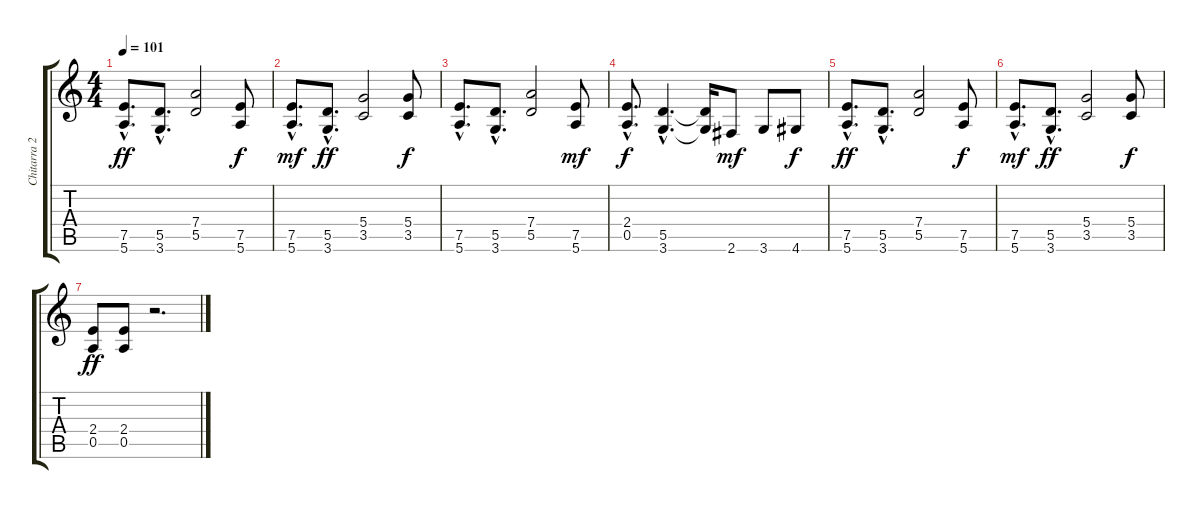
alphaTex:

\track ("Chitarra 2" "Chitarra 2") {instrument distortionguitar}
\staff {score tabs}
\tuning (E4 B3 G3 D3 A2 E2) {hide}
\ts (4 4)
\tempo 101
\clef g2
\ks c
(7.5{hac} 5.6{hac}).8{d dy ff} (5.5{hac} 3.6{hac}).8{d} (7.4 5.5).2 (7.5 5.6).8{dy f} |
(7.5{hac} 5.6{hac}).8{d dy mf} (5.5{hac} 3.6{hac}).8{d dy ff} (5.4 3.5).2 (5.4 3.5).8{dy f} |
(7.5{hac} 5.6{hac}).8{d} (5.5{hac} 3.6{hac}).8{d} (7.4 5.5).2 (7.5 5.6).8{dy mf} |
(2.4{hac} 0.5{hac}).8{d dy f} (5.5{hac} 3.6{hac}).4{d} (5.5{t} 3.6{t}).16 2.6.8{dy mf} 3.6.8 4.6.8{dy f} |
(7.5{hac} 5.6{hac}).8{d dy ff} (5.5{hac} 3.6{hac}).8{d} (7.4 5.5).2 (7.5 5.6).8{dy f} |
(7.5{hac} 5.6{hac}).8{d dy mf} (5.5{hac} 3.6{hac}).8{d dy ff} (5.4 3.5).2 (5.4 3.5).8{dy f} |
(2.4 0.5).8{dy ff} (2.4 0.5).8 r.2{d}
